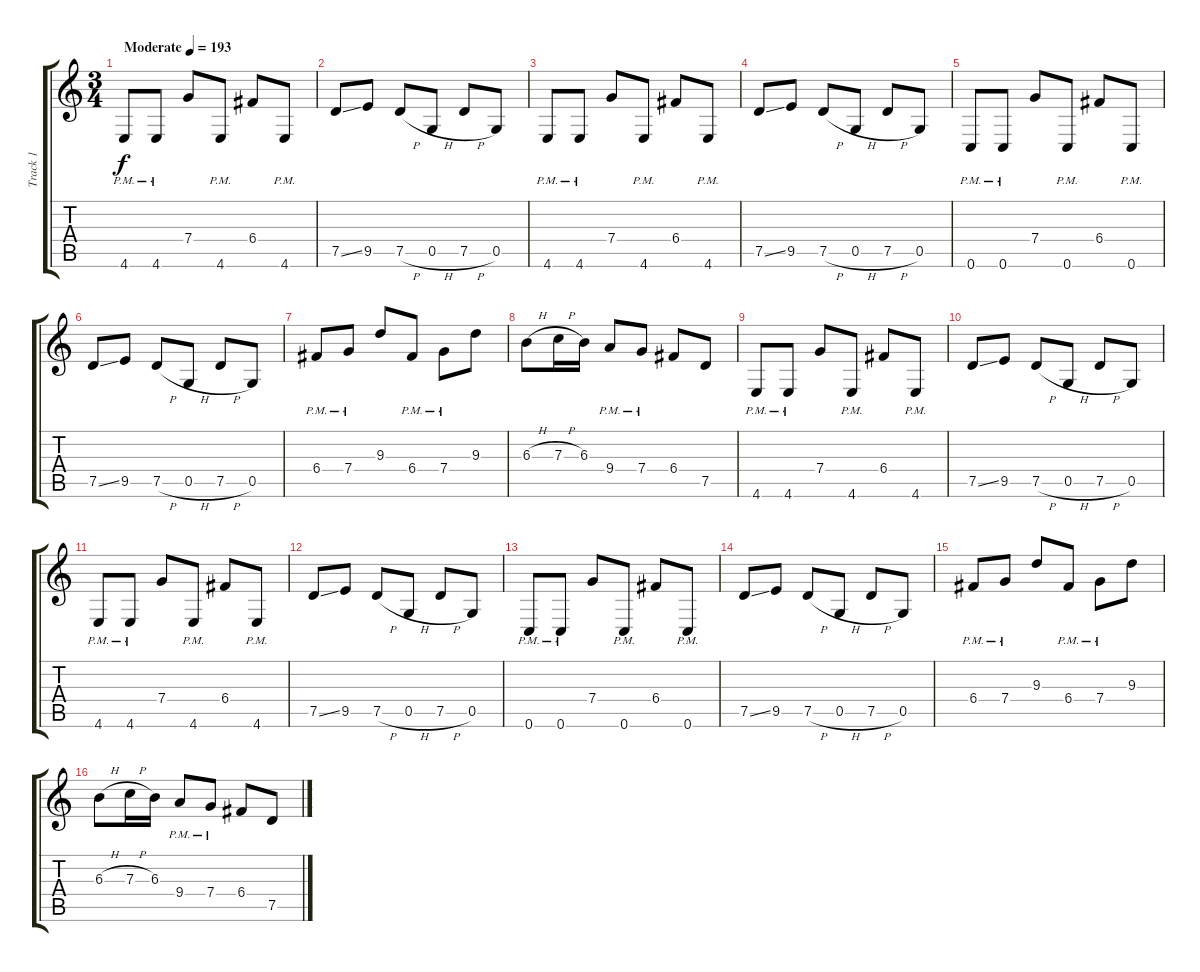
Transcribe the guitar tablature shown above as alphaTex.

\track ("Track 1" "Track 1") {instrument overdrivenguitar}
\staff {score tabs}
\tuning (D4 A3 F3 C3 G2 C2) {hide}
\ts (3 4)
\tempo (193 "Moderate")
\clef g2
\ks c
4.6{pm}.8{dy f instrument overdrivenguitar} 4.6{pm}.8 7.4.8 4.6{pm}.8 6.4.8 4.6{pm}.8 |
7.5{ss}.8 9.5.8 7.5{h}.8 0.5{h}.8 7.5{h}.8 0.5.8 |
4.6{pm}.8 4.6{pm}.8 7.4.8 4.6{pm}.8 6.4.8 4.6{pm}.8 |
7.5{ss}.8 9.5.8 7.5{h}.8 0.5{h}.8 7.5{h}.8 0.5.8 |
0.6{pm}.8 0.6{pm}.8 7.4.8 0.6{pm}.8 6.4.8 0.6{pm}.8 |
7.5{ss}.8 9.5.8 7.5{h}.8 0.5{h}.8 7.5{h}.8 0.5.8 |
6.4{pm}.8 7.4{pm}.8 9.3.8 6.4{pm}.8 7.4{pm}.8 9.3.8 |
6.3{h}.8 7.3{h}.16 6.3.16 9.4{pm}.8 7.4{pm}.8 6.4.8 7.5.8 |
4.6{pm}.8 4.6{pm}.8 7.4.8 4.6{pm}.8 6.4.8 4.6{pm}.8 |
7.5{ss}.8 9.5.8 7.5{h}.8 0.5{h}.8 7.5{h}.8 0.5.8 |
4.6{pm}.8 4.6{pm}.8 7.4.8 4.6{pm}.8 6.4.8 4.6{pm}.8 |
7.5{ss}.8 9.5.8 7.5{h}.8 0.5{h}.8 7.5{h}.8 0.5.8 |
0.6{pm}.8 0.6{pm}.8 7.4.8 0.6{pm}.8 6.4.8 0.6{pm}.8 |
7.5{ss}.8 9.5.8 7.5{h}.8 0.5{h}.8 7.5{h}.8 0.5.8 |
6.4{pm}.8 7.4{pm}.8 9.3.8 6.4{pm}.8 7.4{pm}.8 9.3.8 |
6.3{h}.8 7.3{h}.16 6.3.16 9.4{pm}.8 7.4{pm}.8 6.4.8 7.5.8
